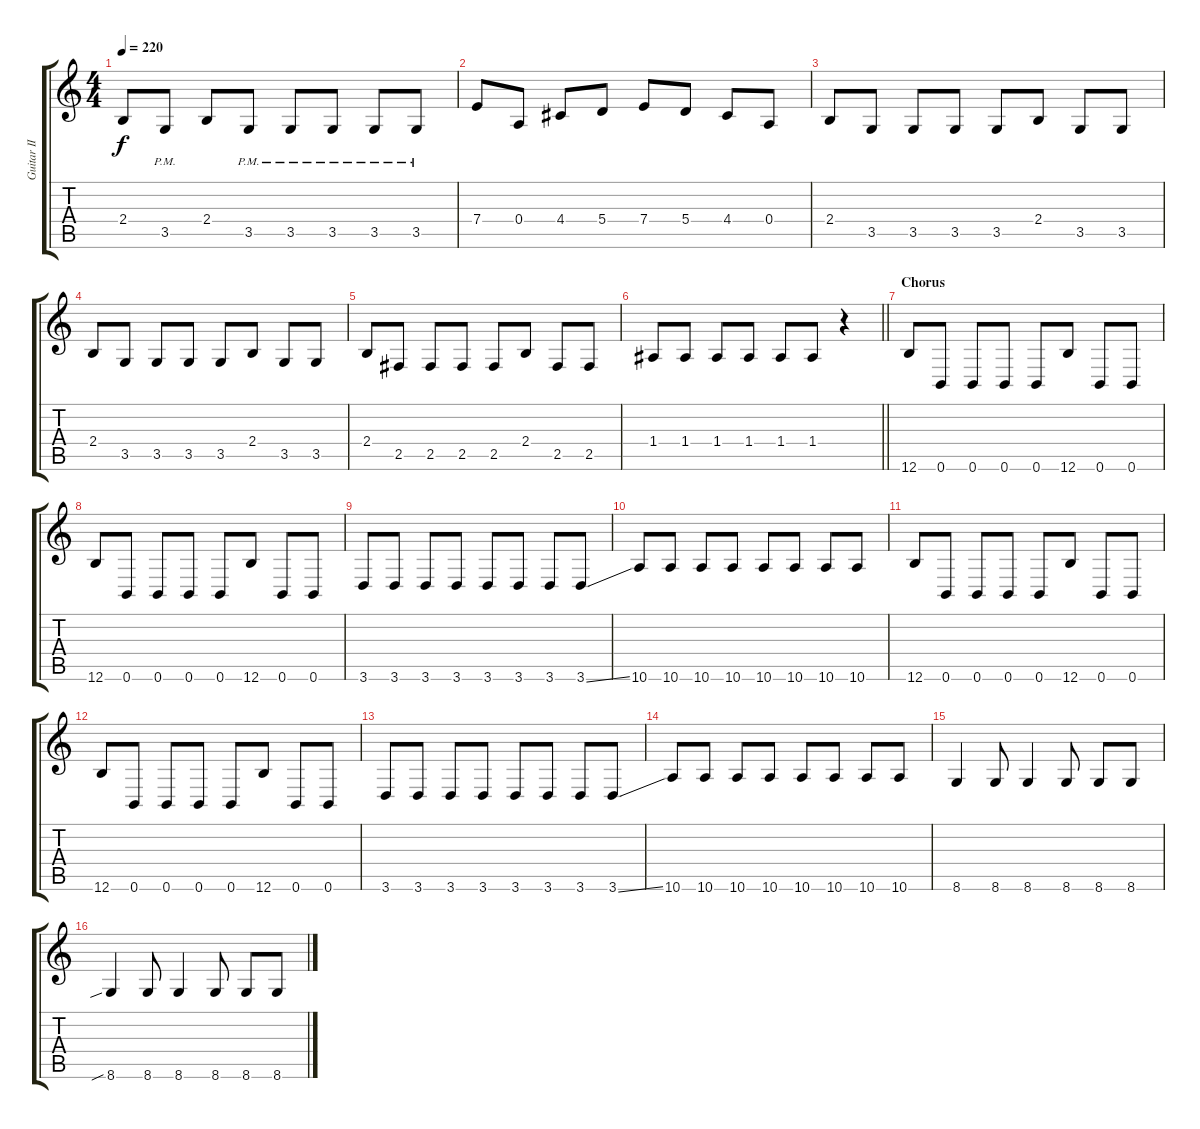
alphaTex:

\track ("Guitar II" "Guitar II") {instrument overdrivenguitar}
\staff {score tabs}
\tuning (B3 Gb3 D3 A2 E2 B1) {hide}
\ts (4 4)
\tempo 220
\clef g2
\ks c
2.4.8{dy f} 3.5{pm}.8 2.4.8 3.5{pm}.8 3.5{pm}.8 3.5{pm}.8 3.5{pm}.8 3.5{pm}.8 |
7.4.8 0.4.8 4.4.8 5.4.8 7.4.8 5.4.8 4.4.8 0.4.8 |
2.4.8 3.5.8 3.5.8 3.5.8 3.5.8 2.4.8 3.5.8 3.5.8 |
2.4.8 3.5.8 3.5.8 3.5.8 3.5.8 2.4.8 3.5.8 3.5.8 |
2.4.8 2.5.8 2.5.8 2.5.8 2.5.8 2.4.8 2.5.8 2.5.8 |
\barLineRight lightlight
1.4.8 1.4.8 1.4.8 1.4.8 1.4.8 1.4.8 r.4 |
\section ("" "Chorus")
12.6.8 0.6.8 0.6.8 0.6.8 0.6.8 12.6.8 0.6.8 0.6.8 |
12.6.8 0.6.8 0.6.8 0.6.8 0.6.8 12.6.8 0.6.8 0.6.8 |
3.6.8 3.6.8 3.6.8 3.6.8 3.6.8 3.6.8 3.6.8 3.6{ss}.8 |
10.6.8 10.6.8 10.6.8 10.6.8 10.6.8 10.6.8 10.6.8 10.6.8 |
12.6.8 0.6.8 0.6.8 0.6.8 0.6.8 12.6.8 0.6.8 0.6.8 |
12.6.8 0.6.8 0.6.8 0.6.8 0.6.8 12.6.8 0.6.8 0.6.8 |
3.6.8 3.6.8 3.6.8 3.6.8 3.6.8 3.6.8 3.6.8 3.6{ss}.8 |
10.6.8 10.6.8 10.6.8 10.6.8 10.6.8 10.6.8 10.6.8 10.6.8 |
8.6.4 8.6.8 8.6.4 8.6.8 8.6.8 8.6.8 |
8.6{sib}.4 8.6.8 8.6.4 8.6.8 8.6.8 8.6.8
